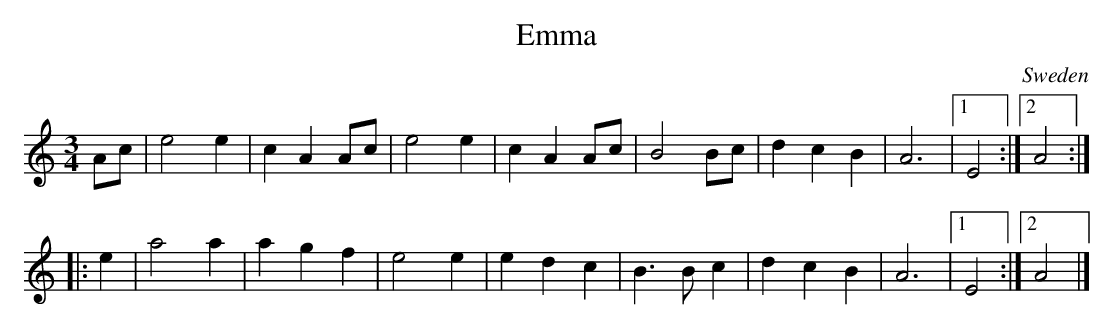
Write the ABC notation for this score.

X:1
T:Emma
O:Sweden
O:Finland
M:3/4
K:Am
Ac|\
e4 e2|c2A2 Ac|e4 e2|c2A2 Ac|B4 Bc|d2c2 B2|A6\
|1 E4 :|2 A4::
e2|\
a4 a2|a2g2f2|e4 e2|e2d2 c2|B3B c2|d2c2 B2|A6\
|1 E4:|2 A4|]
